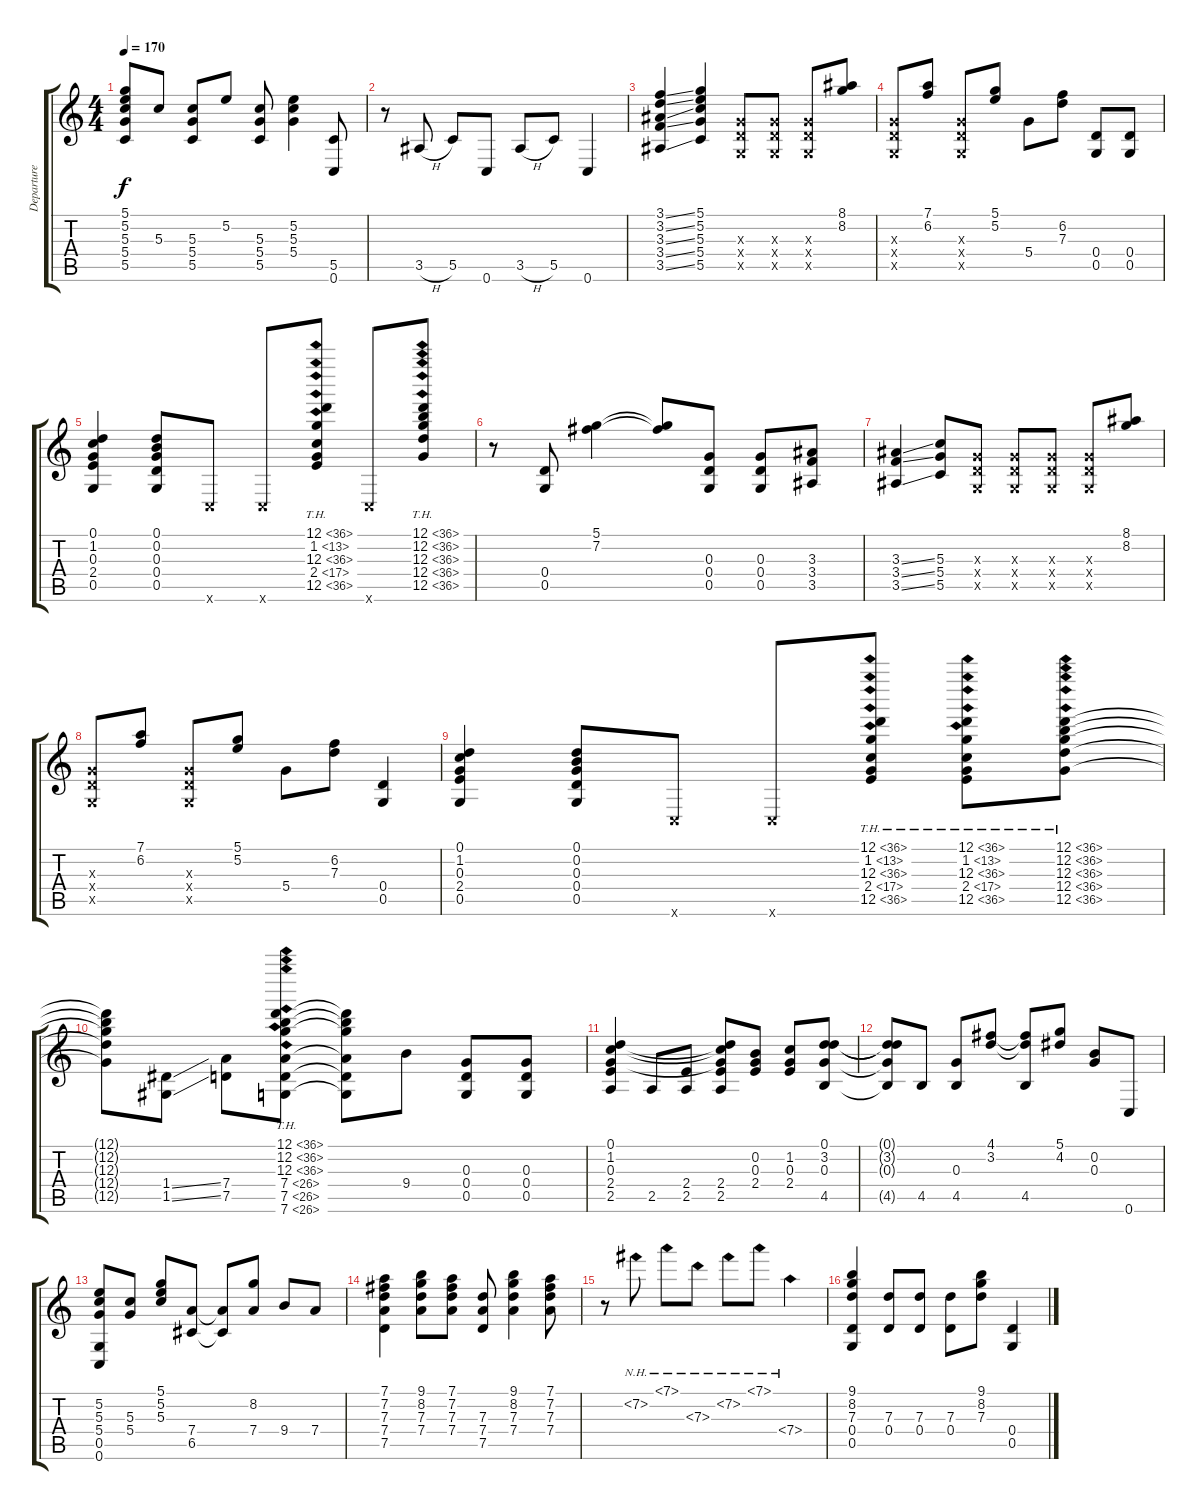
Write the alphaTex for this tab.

\track ("Departure" "Departure") {instrument acousticguitarnylon}
\staff {score tabs}
\tuning (D4 B3 G3 D3 G2 C2) {hide}
\ts (4 4)
\tempo 170
\clef g2
\ks c
(5.1{t} 5.2{t} 5.3{t} 5.4{t} 5.5{t}).8{dy f} 5.3.8 (5.3 5.4 5.5).8 5.2.8 (5.3 5.4 5.5).8 (5.2 5.3 5.4).4 (5.5 0.6).8 |
r.8 3.5{h}.8 5.5.8 0.6.8 3.5{h}.8 5.5.8 0.6.4 |
(3.1{ss} 3.2{ss} 3.3{ss} 3.4{ss} 3.5{ss}).4 (5.1 5.2 5.3 5.4 5.5).4 (0.3{x} 0.4{x} 0.5{x}).8 (0.3{x} 0.4{x} 0.5{x}).8 (0.3{x} 0.4{x} 0.5{x}).8 (8.1 8.2).8 |
(0.3{x} 0.4{x} 0.5{x}).8 (7.1 6.2).8 (0.3{x} 0.4{x} 0.5{x}).8 (5.1 5.2).8 5.4.8 (6.2 7.3).8 (0.4 0.5).8 (0.4 0.5).8 |
(0.1 1.2 0.3 2.4 0.5).4 (0.1 0.2 0.3 0.4 0.5).8 0.6{x}.8 0.6{x}.8 (12.1{th 24} 1.2{th 12} 12.3{th 24} 2.4{th 15} 12.5{th 24}).8 0.6{x}.8 (12.1{th 24} 12.2{th 24} 12.3{th 24} 12.4{th 24} 12.5{th 24}).8 |
r.8 (0.4 0.5).8 (5.1 7.2).4 (5.1{t} 7.2{t}).8 (0.3 0.4 0.5).8 (0.3 0.4 0.5).8 (3.3 3.4 3.5).8 |
(3.3{ss} 3.4{ss} 3.5{ss}).4 (5.3 5.4 5.5).8 (0.3{x} 0.4{x} 0.5{x}).8 (0.3{x} 0.4{x} 0.5{x}).8 (0.3{x} 0.4{x} 0.5{x}).8 (0.3{x} 0.4{x} 0.5{x}).8 (8.1 8.2).8 |
(0.3{x} 0.4{x} 0.5{x}).8 (7.1 6.2).8 (0.3{x} 0.4{x} 0.5{x}).8 (5.1 5.2).8 5.4.8 (6.2 7.3).8 (0.4 0.5).4 |
(0.1 1.2 0.3 2.4 0.5).4 (0.1 0.2 0.3 0.4 0.5).8 0.6{x}.8 0.6{x}.8 (12.1{th 24} 1.2{th 12} 12.3{th 24} 2.4{th 15} 12.5{th 24}).8 (12.1{th 24} 1.2{th 12} 12.3{th 24} 2.4{th 15} 12.5{th 24}).8 (12.1{th 24} 12.2{th 24} 12.3{th 24} 12.4{th 24} 12.5{th 24}).8 |
(12.1{t} 12.2{t} 12.3{t} 12.4{t} 12.5{t}).8 (1.4{ss} 1.5{ss}).8 (7.4 7.5).8 (12.1{th 24} 12.2{th 24} 12.3{th 24} 7.4{th 19} 7.5{th 19} 7.6{th 19}).8 (12.1{t} 12.2{t} 12.3{t} 7.4{t} 7.5{t} 7.6{t}).8 9.4.8 (0.3 0.4 0.5).8 (0.3 0.4 0.5).8 |
(0.1 1.2 0.3 2.4 2.5).4 2.5.8 (2.4 2.5).8 (0.1{t} 1.2{t} 0.3{t} 2.4 2.5).8 (0.2 0.3 2.4).8 (1.2 0.3 2.4).8 (0.1 3.2 0.3 4.5).8 |
(0.1{t} 3.2{t} 0.3{t} 4.5{t}).8 4.5.8 (0.3 4.5).8 (4.1 3.2).8 (4.1{t} 3.2{t} 4.5).8 (5.1 4.2).8 (0.2 0.3).8 0.6.8 |
(5.2 5.3 5.4 0.5 0.6).8 (5.3 5.4).8 (5.1 5.2 5.3).8 (7.4 6.5).8 (7.4{t} 6.5{t}).8 (8.2 7.4).8 9.4.8 7.4.8 |
(7.1 7.2 7.3 7.4 7.5).4 (9.1 8.2 7.3 7.4).8 (7.1 7.2 7.3 7.4).8 (7.3 7.4 7.5).8 (9.1 8.2 7.3 7.4).4 (7.1 7.2 7.3 7.4).8 |
r.8 7.2{nh}.8 7.1{nh}.8 7.3{nh}.8 7.2{nh}.8 7.1{nh}.8 7.4{nh}.4 |
(9.1 8.2 7.3 0.4 0.5).4 (7.3 0.4).8 (7.3 0.4).8 (7.3 0.4).8 (9.1 8.2 7.3).8 (0.4 0.5).4
